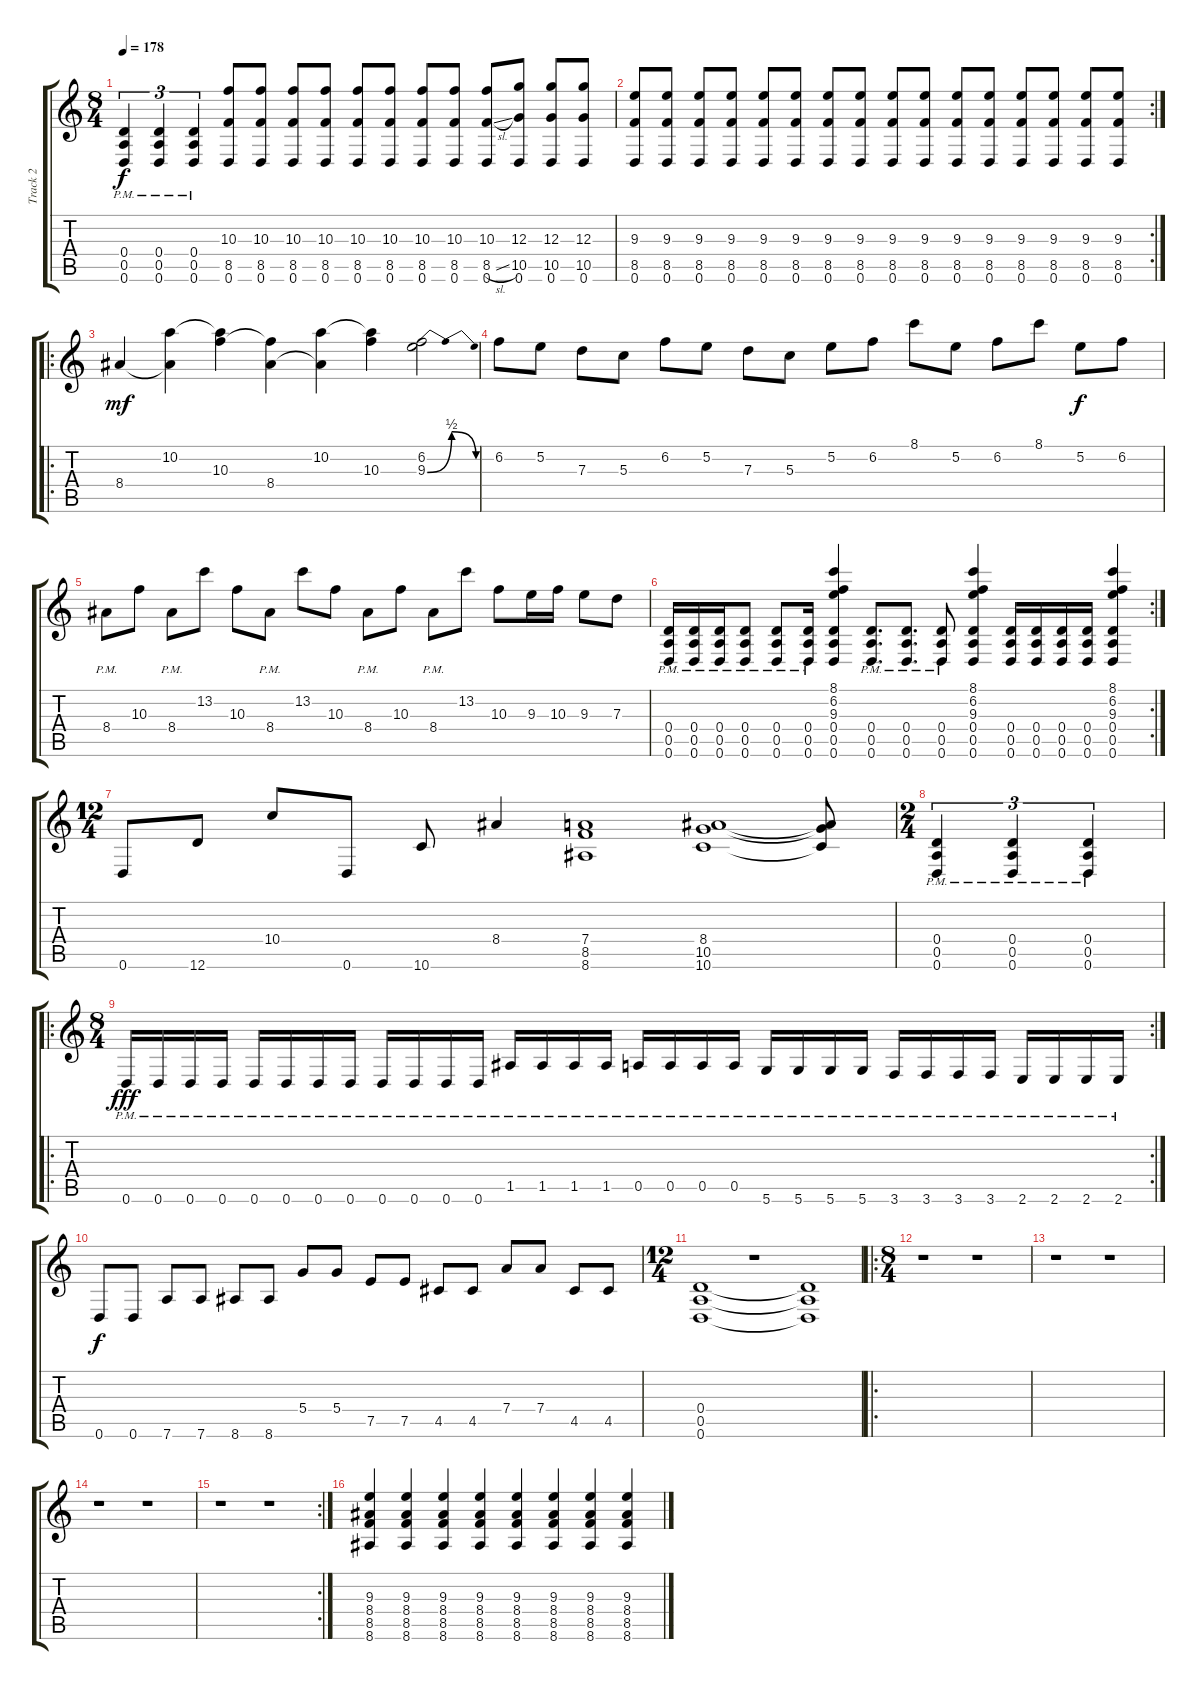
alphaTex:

\track ("Track 2" "Track 2") {instrument distortionguitar}
\staff {score tabs}
\tuning (E4 B3 G3 D3 A2 D2) {hide}
\ts (8 4)
\tempo 178
\clef g2
\ks c
(0.4{pm} 0.5 0.6).4{tu (3 2) dy f} (0.4{pm} 0.5 0.6).4{tu (3 2)} (0.4{pm} 0.5 0.6).4{tu (3 2)} (10.3 8.5 0.6).8 (10.3 8.5 0.6).8 (10.3 8.5 0.6).8 (10.3 8.5 0.6).8 (10.3 8.5 0.6).8 (10.3 8.5 0.6).8 (10.3 8.5 0.6).8 (10.3 8.5 0.6).8 (10.3 8.5{sl} 0.6).8 (12.3 10.5 0.6).8 (12.3 10.5 0.6).8 (12.3 10.5 0.6).8 |
\rc 2
(9.3 8.5 0.6).8 (9.3 8.5 0.6).8 (9.3 8.5 0.6).8 (9.3 8.5 0.6).8 (9.3 8.5 0.6).8 (9.3 8.5 0.6).8 (9.3 8.5 0.6).8 (9.3 8.5 0.6).8 (9.3 8.5 0.6).8 (9.3 8.5 0.6).8 (9.3 8.5 0.6).8 (9.3 8.5 0.6).8 (9.3 8.5 0.6).8 (9.3 8.5 0.6).8 (9.3 8.5 0.6).8 (9.3 8.5 0.6).8 |
\ro
8.4.4{dy mf} (10.2 8.4{t}).4 (10.2{t} 10.3).4 (10.3{t} 8.4).4 (10.2 8.4{t}).4 (10.2{t} 10.3).4 (6.2 9.3{be (bendrelease 0 0 30 2 30 2 60 0)}).2 |
6.2.8 5.2.8 7.3.8 5.3.8 6.2.8 5.2.8 7.3.8 5.3.8 5.2.8 6.2.8 8.1.8 5.2.8 6.2.8 8.1.8 5.2.8{dy f} 6.2.8 |
8.4{pm}.8 10.3.8 8.4{pm}.8 13.2.8 10.3.8 8.4{pm}.8 13.2.8 10.3.8 8.4{pm}.8 10.3.8 8.4{pm}.8 13.2.8 10.3.8 9.3.16 10.3.16 9.3.8 7.3.8 |
\rc 2
(0.4{pm} 0.5 0.6).16 (0.4{pm} 0.5 0.6).16 (0.4{pm} 0.5 0.6).16 (0.4{pm} 0.5 0.6).8 (0.4{pm} 0.5 0.6).8 (0.4{pm} 0.5 0.6).16 (8.1 6.2 9.3 0.4 0.5 0.6).4 (0.4 0.5 0.6{pm}).8{d} (0.4 0.5 0.6{pm}).8{d} (0.4 0.5 0.6{pm}).8 (8.1 6.2 9.3 0.4 0.5 0.6).4 (0.4 0.5 0.6).16 (0.4 0.5 0.6).16 (0.4 0.5 0.6).16 (0.4 0.5 0.6).16 (8.1 6.2 9.3 0.4 0.5 0.6).4 |
\ts (12 4)
0.6.8 12.6.8 10.4.8 0.6.8 10.6.8 8.4.4 (7.4 8.5 8.6).1 (8.4 10.5 10.6).1 (8.4{t} 10.5{t} 10.6{t}).8 |
\ts (2 4)
(0.4{pm} 0.5 0.6).4{tu (3 2)} (0.4{pm} 0.5 0.6).4{tu (3 2)} (0.4{pm} 0.5 0.6).4{tu (3 2)} |
\ro
\rc 2
\ts (8 4)
0.6{pm}.16{dy fff} 0.6{pm}.16 0.6{pm}.16 0.6{pm}.16 0.6{pm}.16 0.6{pm}.16 0.6{pm}.16 0.6{pm}.16 0.6{pm}.16 0.6{pm}.16 0.6{pm}.16 0.6{pm}.16 1.5{pm}.16 1.5{pm}.16 1.5{pm}.16 1.5{pm}.16 0.5{pm}.16 0.5{pm}.16 0.5{pm}.16 0.5{pm}.16 5.6{pm}.16 5.6{pm}.16 5.6{pm}.16 5.6{pm}.16 3.6{pm}.16 3.6{pm}.16 3.6{pm}.16 3.6{pm}.16 2.6{pm}.16 2.6{pm}.16 2.6{pm}.16 2.6{pm}.16 |
0.6.8{dy f} 0.6.8 7.6.8 7.6.8 8.6.8 8.6.8 5.4.8 5.4.8 7.5.8 7.5.8 4.5.8 4.5.8 7.4.8 7.4.8 4.5.8 4.5.8 |
\ts (12 4)
(0.4 0.5 0.6).1 r.1 (0.4{t} 0.5{t} 0.6{t}).1 |
\ro
\ts (8 4)
r.1 r.1 |
r.1 r.1 |
r.1 r.1 |
\rc 2
r.1 r.1 |
(9.3 8.4 8.5 8.6).4 (9.3 8.4 8.5 8.6).4 (9.3 8.4 8.5 8.6).4 (9.3 8.4 8.5 8.6).4 (9.3 8.4 8.5 8.6).4 (9.3 8.4 8.5 8.6).4 (9.3 8.4 8.5 8.6).4 (9.3 8.4 8.5 8.6).4
